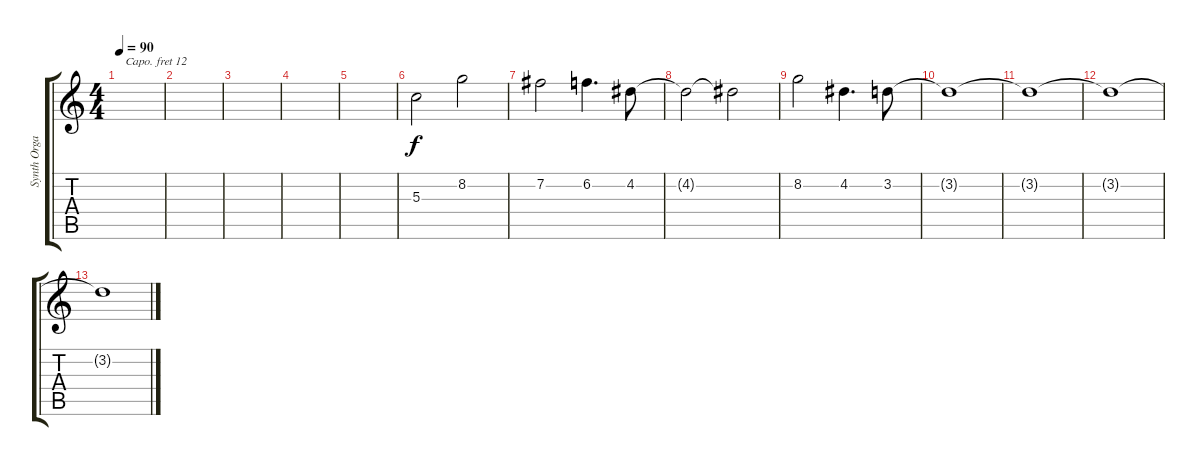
\track ("Synth Organ and Vibraphone" "Synth Orga") {instrument vibraphone}
\staff {score tabs}
\capo 12
\tuning (E4 B3 G3 D3 A2 E2) {hide}
\ts (4 4)
\tempo 90
\clef g2
\ks c
|
|
|
|
|
5.3.2 8.2.2 |
7.2.2 6.2.4{d} 4.2.8 |
4.2{t}.2 4.2{t}.2 |
8.2.2 4.2.4{d} 3.2.8 |
3.2{t}.1 |
3.2{t}.1 |
3.2{t}.1 |
3.2{t}.1
